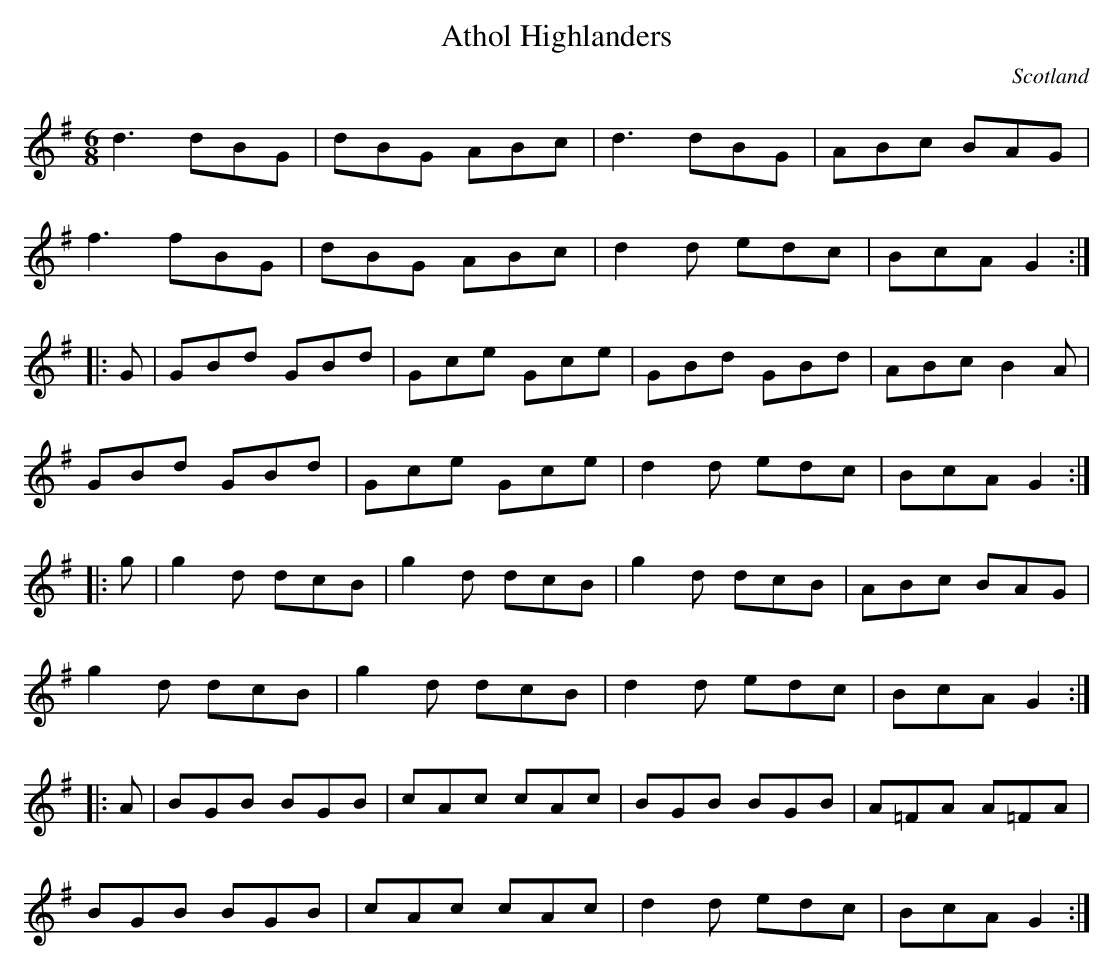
X:1
T:Athol Highlanders
M:6/8
O:Scotland
K:G
d3 dBG|dBG ABc|d3  dBG|ABc BAG|
f3 fBG|dBG ABc|d2d edc|BcA G2::
G|GBd GBd|Gce Gce|GBd GBd|ABc B2A|
GBd GBd|Gce Gce|d2d edc|BcA G2:|
|:g|g2d dcB|g2d dcB|g2d dcB|ABc BAG|
g2d dcB|g2d dcB|d2d edc|BcA G2::
A|BGB BGB|cAc cAc|BGB BGB|A=FA A=FA|
BGB BGB|cAc cAc|d2d edc|BcA G2:|
